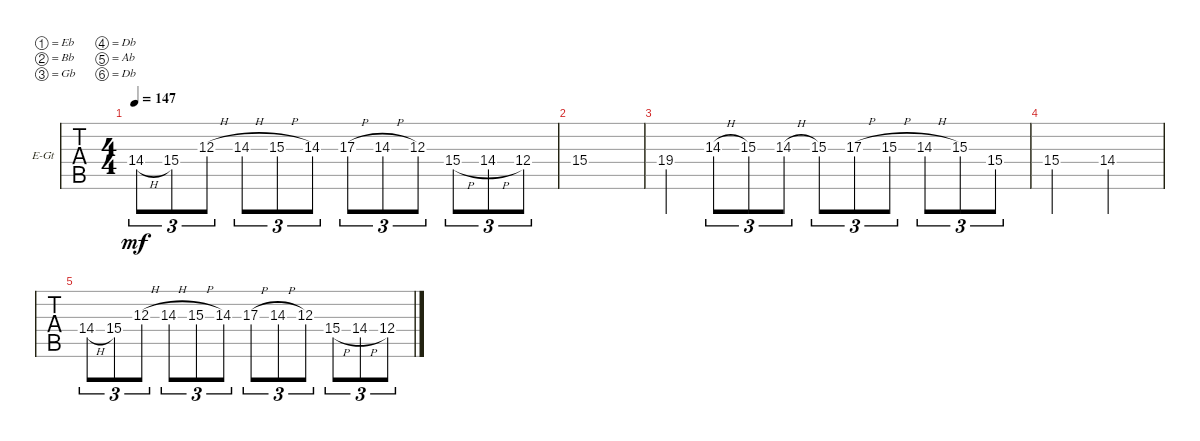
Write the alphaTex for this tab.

\defaultSystemsLayout 4
\bracketExtendMode groupsimilarinstruments
\firstSystemTrackNameOrientation horizontal
\otherSystemsTrackNameOrientation horizontal
\track ("Guitar 4" "E-Gt") {instrument overdrivenguitar}
\staff {tabs}
\tuning (Eb4 Bb3 Gb3 Db3 Ab2 Db2)
\ts (4 4)
\tempo 147
\clef g2
\ks c
14.4{h}.8{tu (3 2) dy mf} 15.4.8{tu (3 2)} 12.3{h}.8{tu (3 2)} 14.3{h}.8{tu (3 2)} 15.3{h}.8{tu (3 2)} 14.3.8{tu (3 2)} 17.3{h}.8{tu (3 2)} 14.3{h}.8{tu (3 2)} 12.3.8{tu (3 2)} 15.4{h}.8{tu (3 2)} 14.4{h}.8{tu (3 2)} 12.4.8{tu (3 2)} |
15.4.1 |
19.4.4 14.3{h}.8{tu (3 2)} 15.3.8{tu (3 2)} 14.3{h}.8{tu (3 2)} 15.3.8{tu (3 2)} 17.3{h}.8{tu (3 2)} 15.3{h}.8{tu (3 2)} 14.3{h}.8{tu (3 2)} 15.3.8{tu (3 2)} 15.4.8{tu (3 2)} |
15.4.2 14.4.2 |
14.4{h}.8{tu (3 2)} 15.4.8{tu (3 2)} 12.3{h}.8{tu (3 2)} 14.3{h}.8{tu (3 2)} 15.3{h}.8{tu (3 2)} 14.3.8{tu (3 2)} 17.3{h}.8{tu (3 2)} 14.3{h}.8{tu (3 2)} 12.3.8{tu (3 2)} 15.4{h}.8{tu (3 2)} 14.4{h}.8{tu (3 2)} 12.4.8{tu (3 2)}
